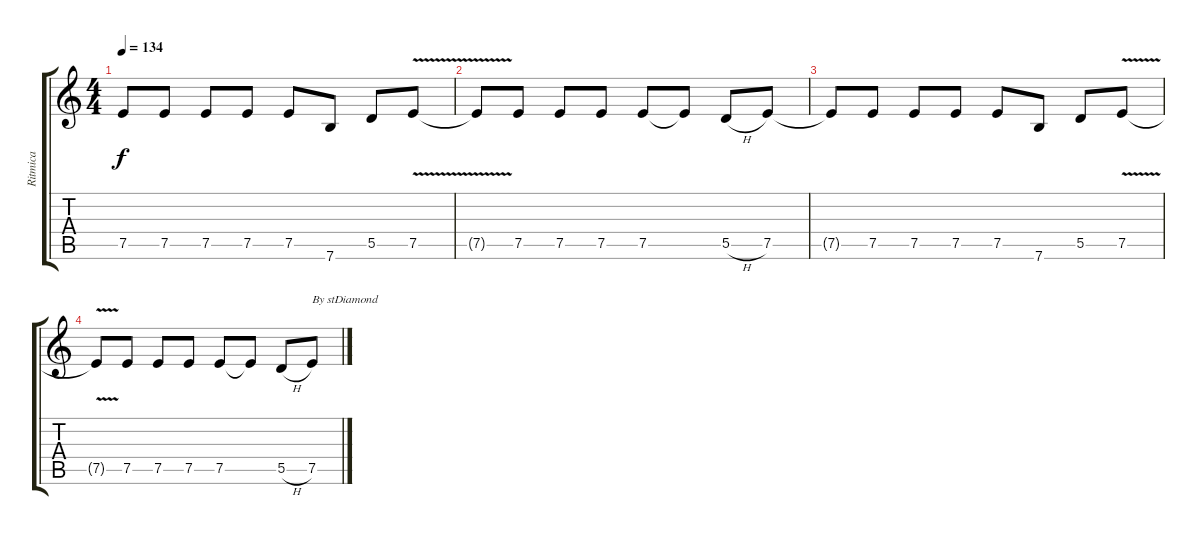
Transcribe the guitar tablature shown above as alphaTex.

\track ("Ritmica" "Ritmica") {instrument overdrivenguitar}
\staff {score tabs}
\tuning (E4 B3 G3 D3 A2 E2) {hide}
\ts (4 4)
\tempo 134
\clef g2
\ks c
7.5{t}.8{dy f volume 8} 7.5.8 7.5.8 7.5.8 7.5.8{volume 7} 7.6.8 5.5.8 7.5{v}.8 |
7.5{t}.8{volume 6} 7.5.8 7.5.8 7.5.8 7.5.8{volume 4} 7.5{t}.8 5.5{h}.8 7.5.8 |
7.5{t}.8 7.5.8{volume 3} 7.5.8 7.5.8 7.5.8{volume 2} 7.6.8 5.5.8 7.5{v}.8 |
7.5{t}.8{volume 1} 7.5.8 7.5.8 7.5.8 7.5.8 7.5{t}.8 5.5{h}.8 7.5.8{txt "By stDiamond"}
